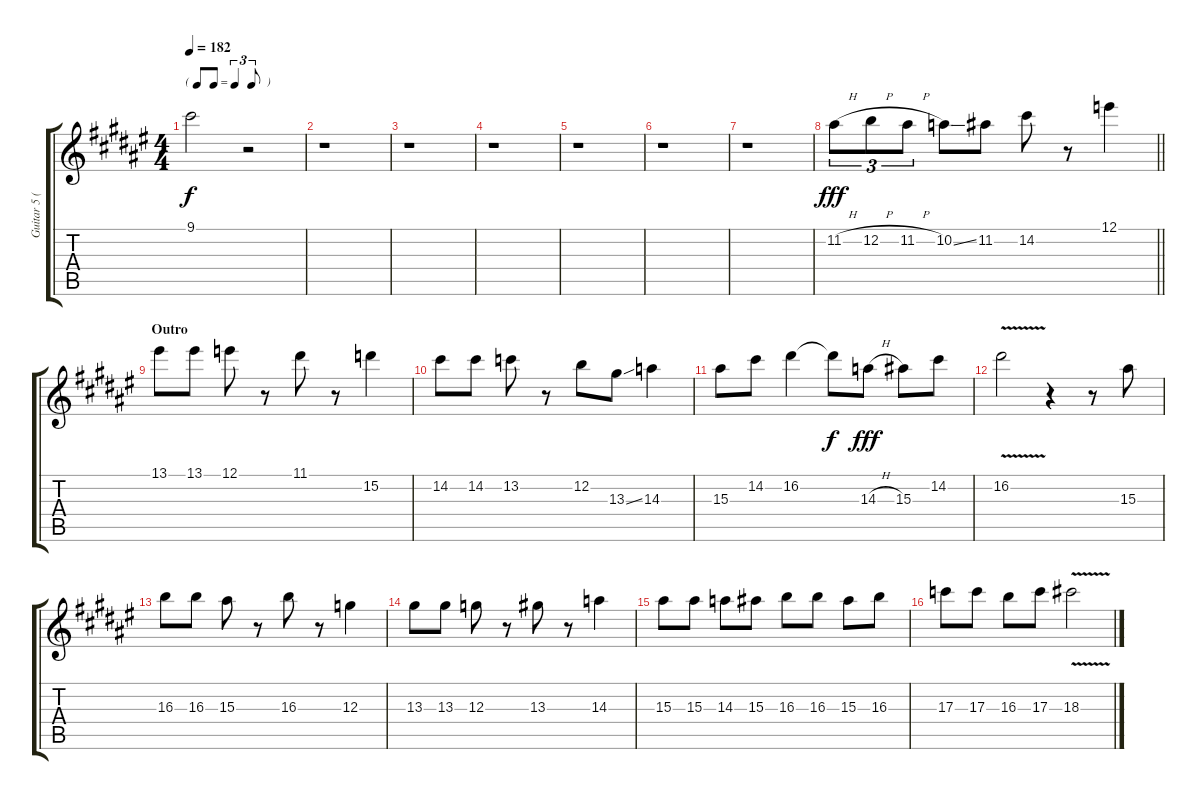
\track ("Guitar 5 (trombone)" "Guitar 5 (") {instrument overdrivenguitar}
\staff {score tabs}
\tuning (E4 B3 G3 D3 A2 E2) {hide}
\ts (4 4)
\tf triplet8th
\tempo 182
\clef g2
\ks f#
9.1{t}.2{dy f} r.2 |
r.1 |
r.1 |
r.1 |
r.1 |
r.1 |
r.1 |
\barLineRight lightlight
11.2{h}.8{tu (3 2) dy fff volume 16} 12.2{h}.8{tu (3 2)} 11.2{h}.8{tu (3 2)} 10.2{ss}.8 11.2.8 14.2.8 r.8 12.1.4 |
\section ("" "Outro")
13.1.8 13.1.8 12.1.8 r.8 11.1.8 r.8 15.2.4 |
14.2.8 14.2.8 13.2.8 r.8 12.2.8 13.3{ss}.8 14.3.4 |
15.3.8 14.2.8 16.2.4 16.2{t}.8{dy f} 14.3{h}.8{dy fff} 15.3.8 14.2.8 |
16.2{v}.2 r.4 r.8 15.3.8 |
16.3.8 16.3.8 15.3.8 r.8 16.3.8 r.8 12.3.4 |
13.3.8 13.3.8 12.3.8 r.8 13.3.8 r.8 14.3.4 |
15.3.8 15.3.8 14.3.8 15.3.8 16.3.8 16.3.8 15.3.8 16.3.8 |
17.3.8 17.3.8 16.3.8 17.3.8 18.3{v}.2
